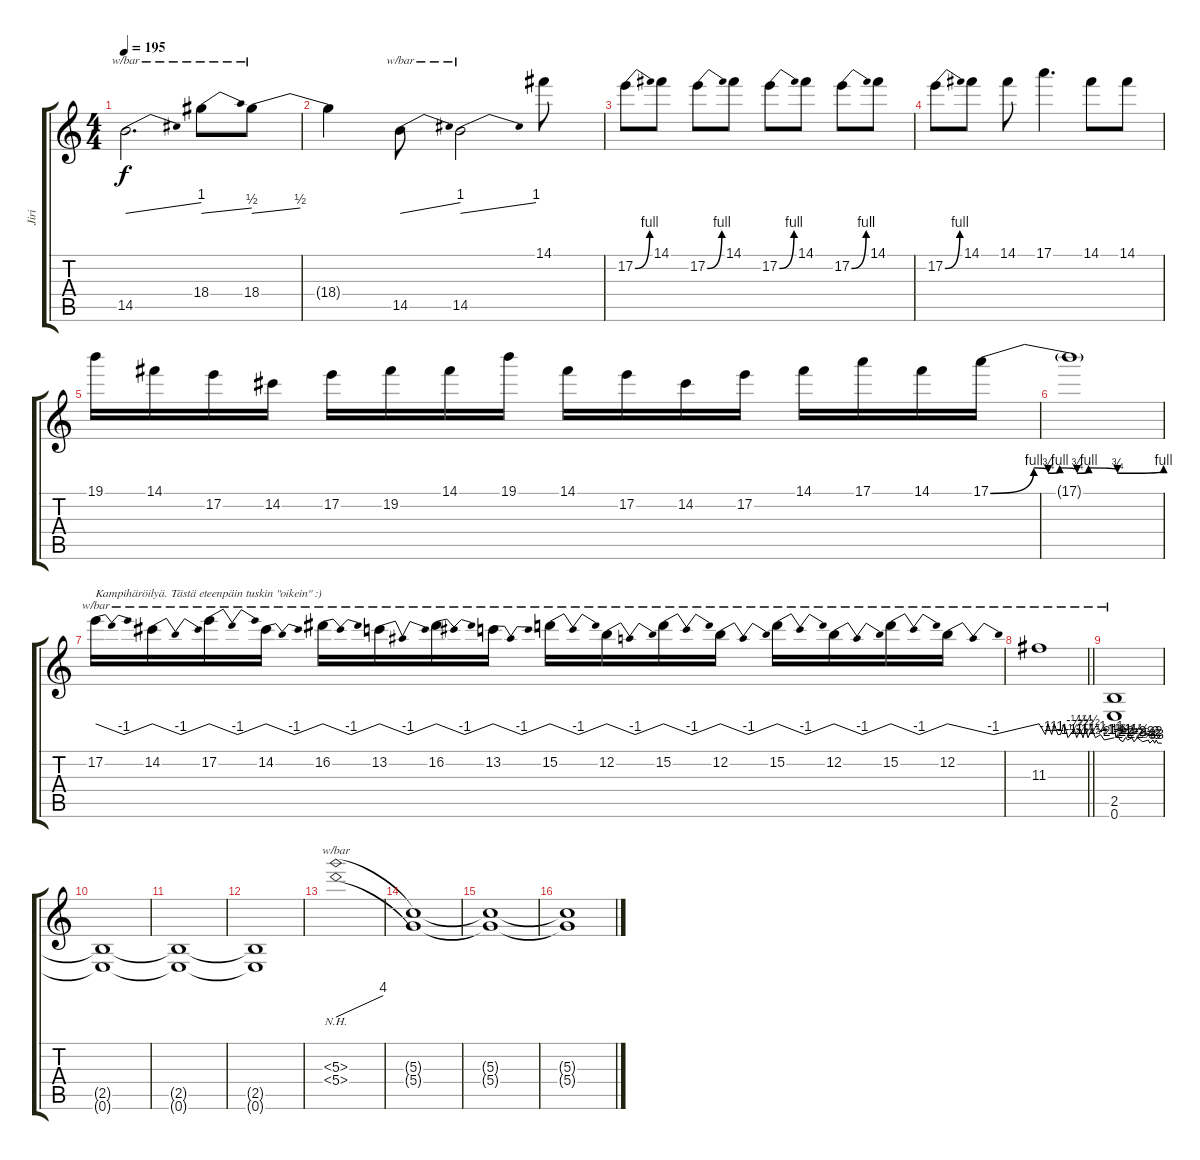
\track ("Jiri" "Jiri") {instrument distortionguitar}
\staff {score tabs}
\tuning (E4 B3 G3 D3 A2 E2) {hide}
\ts (4 4)
\tempo 195
\clef g2
\ks c
14.5.2{d tbe (dive default 0 0 60 4) dy f} 18.4.8{tbe (dive default 0 0 60 2)} 18.4.8{tbe (dive default 0 0 60 2)} |
18.4{t}.4 14.5.8{tbe (dive default 0 0 60 4)} 14.5.2{tbe (dive default 0 0 60 4)} 14.1.8 |
17.2{be (bend 0 0 60 4)}.8 14.1.8 17.2{be (bend 0 0 60 4)}.8 14.1.8 17.2{be (bend 0 0 60 4)}.8 14.1.8 17.2{be (bend 0 0 60 4)}.8 14.1.8 |
17.2{be (bend 0 0 60 4)}.8 14.1.8 14.1.8 17.1.4{d} 14.1.8 14.1.8 |
19.1.16 14.1.16 17.2.16 14.2.16 17.2.16 19.2.16 14.1.16 19.1.16 14.1.16 17.2.16 14.2.16 17.2.16 14.1.16 17.1.16 14.1.16 17.1{be (custom 0 0 15 4 20 3 24 4 30 3 34 4 44 3 60 4)}.16 |
17.1{t}.1 |
17.2.16{tbe (dip default 0 0 30 -4 60 0) txt "Kampihäröilyä. Tästä eteenpäin tuskin \"oikein\" :)"} 14.2.16{tbe (dip default 0 0 30 -4 60 0)} 17.2.16{tbe (dip default 0 0 30 -4 60 0)} 14.2.16{tbe (dip default 0 0 30 -4 60 0)} 16.2.16{tbe (dip default 0 0 30 -4 60 0)} 13.2.16{tbe (dip default 0 0 30 -4 60 0)} 16.2.16{tbe (dip default 0 0 30 -4 60 0)} 13.2.16{tbe (dip default 0 0 30 -4 60 0)} 15.2.16{tbe (dip default 0 0 30 -4 60 0)} 12.2.16{tbe (dip default 0 0 30 -4 60 0)} 15.2.16{tbe (dip default 0 0 30 -4 60 0)} 12.2.16{tbe (dip default 0 0 30 -4 60 0)} 15.2.16{tbe (dip default 0 0 30 -4 60 0)} 12.2.16{tbe (dip default 0 0 30 -4 60 0)} 15.2.16{tbe (dip default 0 0 30 -4 60 0)} 12.2.16{tbe (dip default 0 0 30 -4 60 0)} |
\barLineRight lightlight
11.3.1{tbe (custom default 0 0 5 -4 7 0 10 -4 12 0 15 -4 17 -4 20 0 23 -6 28 -2 30 -6 33 -2 35 -6 37 -2 39 -6 42 -2 45 -6 49 -4 52 -8 60 -6)} |
(2.5 0.6).1{tbe (custom default 0 0 2 -6 4 -4 7 -8 11 -10 14 -6 17 -8 22 -6 25 -10 29 -6 33 -8 36 -10 43 -8 45 -12 49 -8 51 -12 53 -8 55 -12 60 -12)} |
(2.5{t} 0.6{t}).1 |
(2.5{t} 0.6{t}).1 |
(2.5{t} 0.6{t}).1 |
(5.3{nh} 5.4{nh}).1{tbe (dive default 0 0 60 16)} |
(5.3{t} 5.4{t}).1 |
(5.3{t} 5.4{t}).1 |
(5.3{t} 5.4{t}).1
